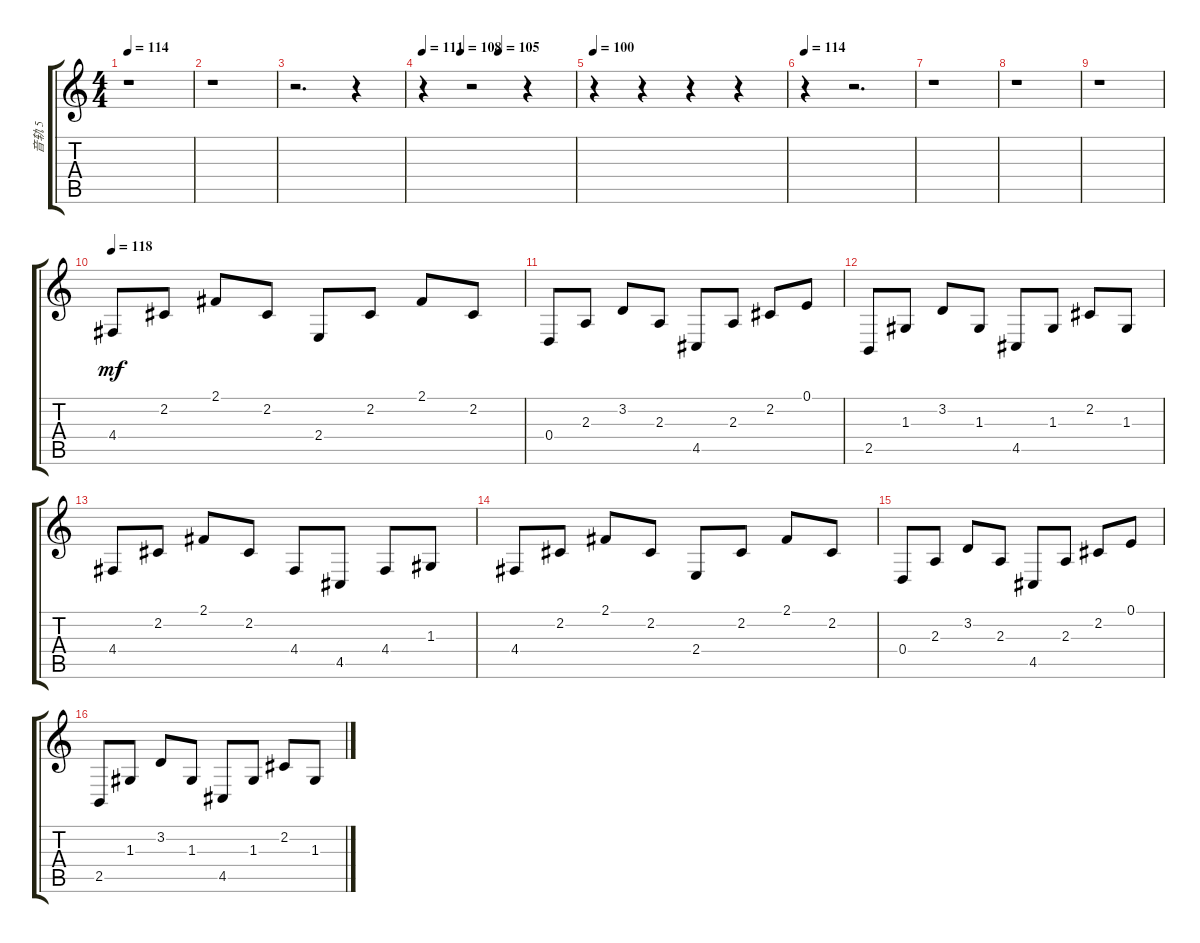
\track ("音轨 5" "音轨 5") {instrument pizzicatostrings}
\staff {score tabs}
\tuning (E4 B3 G3 D3 A2 E2) {hide}
\ts (4 4)
\tempo 114
\clef g2
\ks c
r.1{dy mf instrument pizzicatostrings} |
r.1 |
r.2{d} r.4 |
\tempo 111
\tempo (108 0.25)
\tempo (105 0.5)
r.4 r.2 r.4 |
\tempo 100
r.4 r.4 r.4 r.4 |
\tempo 114
r.4 r.2{d} |
r.1 |
r.1 |
r.1 |
\tempo 118
4.4.8 2.2.8 2.1.8 2.2.8 2.4.8 2.2.8 2.1.8 2.2.8 |
0.4.8 2.3.8 3.2.8 2.3.8 4.5.8 2.3.8 2.2.8 0.1.8 |
2.5.8 1.3.8 3.2.8 1.3.8 4.5.8 1.3.8 2.2.8 1.3.8 |
4.4.8 2.2.8 2.1.8 2.2.8 4.4.8 4.5.8 4.4.8 1.3.8 |
4.4.8 2.2.8 2.1.8 2.2.8 2.4.8 2.2.8 2.1.8 2.2.8 |
0.4.8 2.3.8 3.2.8 2.3.8 4.5.8 2.3.8 2.2.8 0.1.8 |
2.5.8 1.3.8 3.2.8 1.3.8 4.5.8 1.3.8 2.2.8 1.3.8
